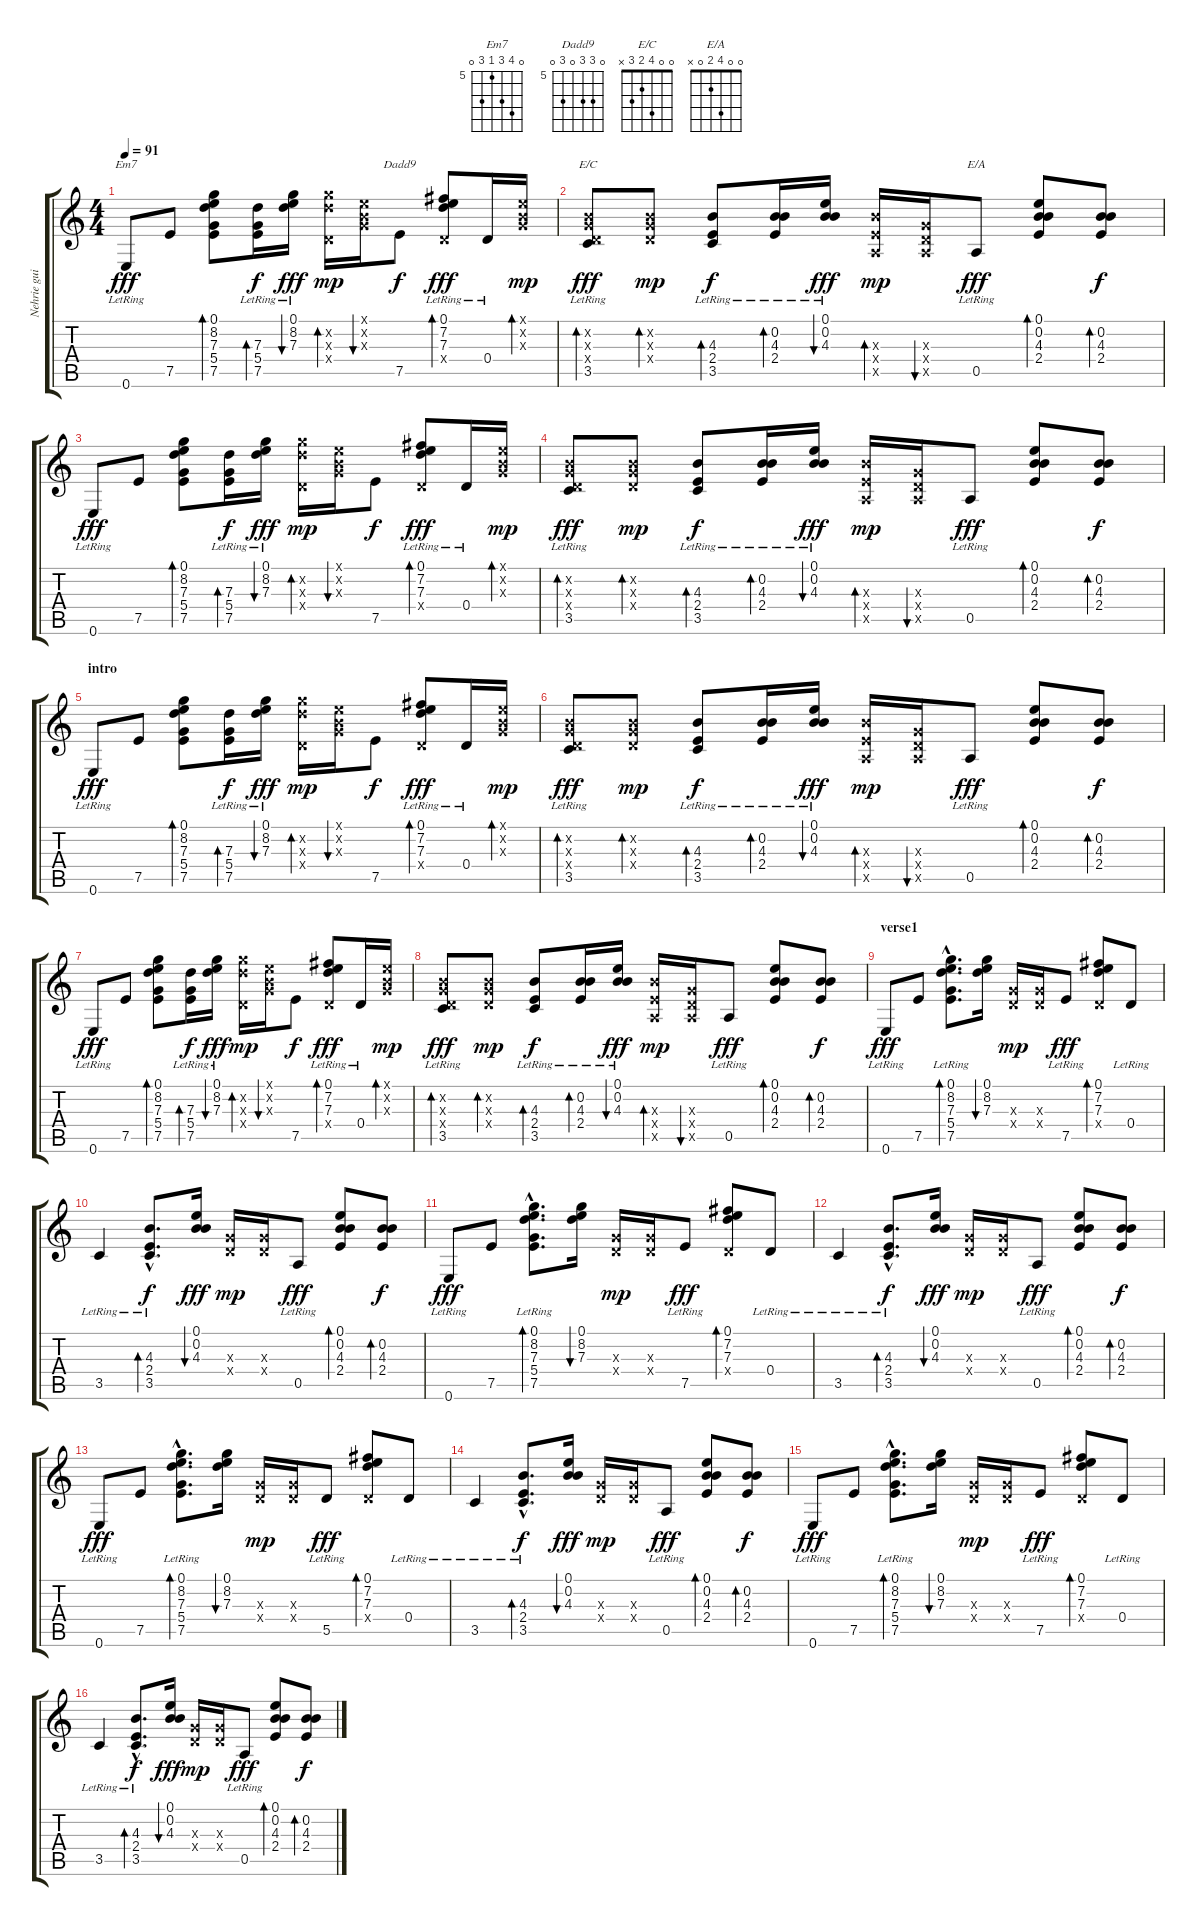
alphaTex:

\track ("Nehrie guitar (acoustic/steel)" "Nehrie gui") {instrument acousticguitarsteel}
\staff {score tabs}
\tuning (E4 B3 G3 D3 A2 E2) {hide}
\chord ("Em7" 0 8 7 5 7 0) {firstfret 5}
\chord ("Dadd9" 0 7 7 0 7 0) {firstfret 5}
\chord ("E/C" 0 0 4 2 3 x)
\chord ("E/A" 0 0 4 2 0 x)
\ts (4 4)
\tempo 91
\clef g2
\ks c
0.6{lr}.8{ch "Em7" dy fff volume 10 instrument acousticguitarsteel} 7.5.8 (0.1 8.2 7.3 5.4 7.5).8{bd 60} (7.3 5.4{lr} 7.5{lr}).16{bd 60 dy f} (0.1{lr} 8.2 7.3).16{bu 60 dy fff} (8.2{x} 7.3{x} 0.4{x}).16{bd 60 dy mp} (0.1{x} 0.2{x} 0.3{x}).16{bu 60} 7.5.8{ch "Dadd9" dy f} (0.1{lr} 7.2{lr} 7.3{lr} 0.4{x}).8{bd 60 dy fff} 0.4{lr}.16 (0.1{x} 0.2{x} 0.3{x}).16{bd 60 dy mp} |
(0.2{x} 0.3{x} 0.4{x} 3.5{lr}).8{bd 60 ch "E/C" dy fff} (0.2{x} 0.3{x} 0.4{x}).8{bd 60 dy mp} (4.3 2.4 3.5{lr}).8{bd 60 dy f} (0.2 4.3 2.4{lr}).16{bd 60} (0.1{lr} 0.2{lr} 4.3).16{bu 60 dy fff} (4.3{x} 2.4{x} 0.5{x}).16{bd 60 dy mp} (0.3{x} 0.4{x} 0.5{x}).16{bu 60} 0.5{lr}.8{ch "E/A" dy fff} (0.1 0.2 4.3 2.4).8{bd 60} (0.2 4.3 2.4).8{bd 60 dy f} |
0.6{lr}.8{dy fff volume 10} 7.5.8 (0.1 8.2 7.3 5.4 7.5).8{bd 60} (7.3 5.4{lr} 7.5{lr}).16{bd 60 dy f} (0.1{lr} 8.2 7.3).16{bu 60 dy fff} (8.2{x} 7.3{x} 0.4{x}).16{bd 60 dy mp} (0.1{x} 0.2{x} 0.3{x}).16{bu 60} 7.5.8{dy f} (0.1{lr} 7.2{lr} 7.3{lr} 0.4{x}).8{bd 60 dy fff} 0.4{lr}.16 (0.1{x} 0.2{x} 0.3{x}).16{bd 60 dy mp} |
(0.2{x} 0.3{x} 0.4{x} 3.5{lr}).8{bd 60 dy fff} (0.2{x} 0.3{x} 0.4{x}).8{bd 60 dy mp} (4.3 2.4 3.5{lr}).8{bd 60 dy f} (0.2 4.3 2.4{lr}).16{bd 60} (0.1{lr} 0.2{lr} 4.3).16{bu 60 dy fff} (4.3{x} 2.4{x} 0.5{x}).16{bd 60 dy mp} (0.3{x} 0.4{x} 0.5{x}).16{bu 60} 0.5{lr}.8{dy fff} (0.1 0.2 4.3 2.4).8{bd 60} (0.2 4.3 2.4).8{bd 60 dy f} |
\section ("" "intro")
0.6{lr}.8{dy fff volume 10} 7.5.8 (0.1 8.2 7.3 5.4 7.5).8{bd 60} (7.3 5.4{lr} 7.5{lr}).16{bd 60 dy f} (0.1{lr} 8.2 7.3).16{bu 60 dy fff} (8.2{x} 7.3{x} 0.4{x}).16{bd 60 dy mp} (0.1{x} 0.2{x} 0.3{x}).16{bu 60} 7.5.8{dy f} (0.1{lr} 7.2{lr} 7.3{lr} 0.4{x}).8{bd 60 dy fff} 0.4{lr}.16 (0.1{x} 0.2{x} 0.3{x}).16{bd 60 dy mp} |
(0.2{x} 0.3{x} 0.4{x} 3.5{lr}).8{bd 60 dy fff} (0.2{x} 0.3{x} 0.4{x}).8{bd 60 dy mp} (4.3 2.4 3.5{lr}).8{bd 60 dy f} (0.2 4.3 2.4{lr}).16{bd 60} (0.1{lr} 0.2{lr} 4.3).16{bu 60 dy fff} (4.3{x} 2.4{x} 0.5{x}).16{bd 60 dy mp} (0.3{x} 0.4{x} 0.5{x}).16{bu 60} 0.5{lr}.8{dy fff} (0.1 0.2 4.3 2.4).8{bd 60} (0.2 4.3 2.4).8{bd 60 dy f} |
0.6{lr}.8{dy fff volume 10} 7.5.8 (0.1 8.2 7.3 5.4 7.5).8{bd 60} (7.3 5.4{lr} 7.5{lr}).16{bd 60 dy f} (0.1{lr} 8.2 7.3).16{bu 60 dy fff} (8.2{x} 7.3{x} 0.4{x}).16{bd 60 dy mp} (0.1{x} 0.2{x} 0.3{x}).16{bu 60} 7.5.8{dy f} (0.1{lr} 7.2{lr} 7.3{lr} 0.4{x}).8{bd 60 dy fff} 0.4{lr}.16 (0.1{x} 0.2{x} 0.3{x}).16{bd 60 dy mp} |
(0.2{x} 0.3{x} 0.4{x} 3.5{lr}).8{bd 60 dy fff} (0.2{x} 0.3{x} 0.4{x}).8{bd 60 dy mp} (4.3 2.4 3.5{lr}).8{bd 60 dy f} (0.2 4.3 2.4{lr}).16{bd 60} (0.1{lr} 0.2{lr} 4.3).16{bu 60 dy fff} (4.3{x} 2.4{x} 0.5{x}).16{bd 60 dy mp} (0.3{x} 0.4{x} 0.5{x}).16{bu 60} 0.5{lr}.8{dy fff} (0.1 0.2 4.3 2.4).8{bd 60} (0.2 4.3 2.4).8{bd 60 dy f} |
\section ("" "verse1")
0.6{lr}.8{dy fff volume 7} 7.5.8 (0.1{hac} 8.2{hac} 7.3{hac} 5.4{hac lr} 7.5{hac lr}).8{d bd 60} (0.1 8.2 7.3).16{bu 60} (0.3{x} 0.4{x}).16{dy mp} (0.3{x} 0.4{x}).16 7.5{lr}.8{dy fff} (0.1 7.2 7.3 0.4{x}).8{bd 60} 0.4{lr}.8 |
3.5{lr}.4 (4.3{hac lr} 2.4{hac lr} 3.5{hac lr}).8{d bd 60 dy f} (0.1 0.2 4.3).16{bu 60 dy fff} (0.3{x} 0.4{x}).16{dy mp} (0.3{x} 0.4{x}).16 0.5{lr}.8{dy fff} (0.1 0.2 4.3 2.4).8{bd 60} (0.2 4.3 2.4).8{bd 60 dy f} |
0.6{lr}.8{dy fff volume 7} 7.5.8 (0.1{hac} 8.2{hac} 7.3{hac} 5.4{hac lr} 7.5{hac lr}).8{d bd 60} (0.1 8.2 7.3).16{bu 60} (0.3{x} 0.4{x}).16{dy mp} (0.3{x} 0.4{x}).16 7.5{lr}.8{dy fff} (0.1 7.2 7.3 0.4{x}).8{bd 60} 0.4{lr}.8 |
3.5{lr}.4 (4.3{hac lr} 2.4{hac lr} 3.5{hac lr}).8{d bd 60 dy f} (0.1 0.2 4.3).16{bu 60 dy fff} (0.3{x} 0.4{x}).16{dy mp} (0.3{x} 0.4{x}).16 0.5{lr}.8{dy fff} (0.1 0.2 4.3 2.4).8{bd 60} (0.2 4.3 2.4).8{bd 60 dy f} |
0.6{lr}.8{dy fff volume 7} 7.5.8 (0.1{hac} 8.2{hac} 7.3{hac} 5.4{hac lr} 7.5{hac lr}).8{d bd 60} (0.1 8.2 7.3).16{bu 60} (0.3{x} 0.4{x}).16{dy mp} (0.3{x} 0.4{x}).16 5.5{lr}.8{dy fff} (0.1 7.2 7.3 0.4{x}).8{bd 60} 0.4{lr}.8 |
3.5{lr}.4 (4.3{hac lr} 2.4{hac lr} 3.5{hac lr}).8{d bd 60 dy f} (0.1 0.2 4.3).16{bu 60 dy fff} (0.3{x} 0.4{x}).16{dy mp} (0.3{x} 0.4{x}).16 0.5{lr}.8{dy fff} (0.1 0.2 4.3 2.4).8{bd 60} (0.2 4.3 2.4).8{bd 60 dy f} |
0.6{lr}.8{dy fff volume 7} 7.5.8 (0.1{hac} 8.2{hac} 7.3{hac} 5.4{hac lr} 7.5{hac lr}).8{d bd 60} (0.1 8.2 7.3).16{bu 60} (0.3{x} 0.4{x}).16{dy mp} (0.3{x} 0.4{x}).16 7.5{lr}.8{dy fff} (0.1 7.2 7.3 0.4{x}).8{bd 60} 0.4{lr}.8 |
3.5{lr}.4 (4.3{hac lr} 2.4{hac lr} 3.5{hac lr}).8{d bd 60 dy f} (0.1 0.2 4.3).16{bu 60 dy fff} (0.3{x} 0.4{x}).16{dy mp} (0.3{x} 0.4{x}).16 0.5{lr}.8{dy fff} (0.1 0.2 4.3 2.4).8{bd 60} (0.2 4.3 2.4).8{bd 60 dy f}
